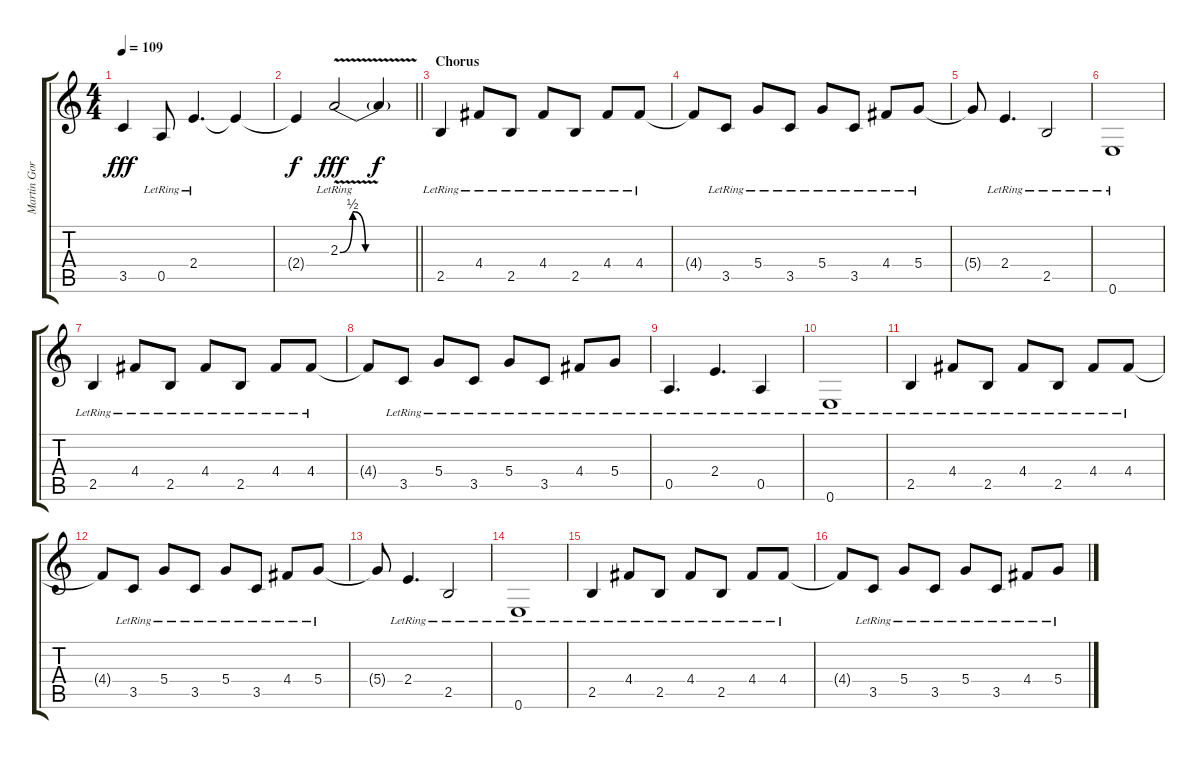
\track ("Martin Gore - Rythm Guitar II" "Martin Gor") {instrument acousticguitarsteel}
\staff {score tabs}
\tuning (E4 B3 G3 D3 A2 E2) {hide}
\ts (4 4)
\tempo 109
\clef g2
\ks c
3.5{t}.4{dy fff} 0.5{lr}.8 2.4{lr}.4{d} 2.4{t}.4 |
\barLineRight lightlight
2.4{t}.4{dy f} 2.3{be (custom 0 0 10 2 20 0 30 0 60 0) v lr}.2{dy fff} 2.3{t}.4{dy f} |
\section ("" "Chorus")
2.5{lr}.4 4.4{lr}.8 2.5{lr}.8 4.4{lr}.8 2.5{lr}.8 4.4{lr}.8 4.4{lr}.8 |
4.4{t}.8 3.5{lr}.8 5.4{lr}.8 3.5{lr}.8 5.4{lr}.8 3.5{lr}.8 4.4{lr}.8 5.4{lr}.8 |
5.4{t}.8 2.4{lr}.4{d} 2.5{lr}.2 |
0.6{lr}.1 |
2.5{lr}.4 4.4{lr}.8 2.5{lr}.8 4.4{lr}.8 2.5{lr}.8 4.4{lr}.8 4.4{lr}.8 |
4.4{t}.8 3.5{lr}.8 5.4{lr}.8 3.5{lr}.8 5.4{lr}.8 3.5{lr}.8 4.4{lr}.8 5.4{lr}.8 |
0.5{lr}.4{d} 2.4{lr}.4{d} 0.5{lr}.4 |
0.6{lr}.1 |
2.5{lr}.4 4.4{lr}.8 2.5{lr}.8 4.4{lr}.8 2.5{lr}.8 4.4{lr}.8 4.4{lr}.8 |
4.4{t}.8 3.5{lr}.8 5.4{lr}.8 3.5{lr}.8 5.4{lr}.8 3.5{lr}.8 4.4{lr}.8 5.4{lr}.8 |
5.4{t}.8 2.4{lr}.4{d} 2.5{lr}.2 |
0.6{lr}.1 |
2.5{lr}.4 4.4{lr}.8 2.5{lr}.8 4.4{lr}.8 2.5{lr}.8 4.4{lr}.8 4.4{lr}.8 |
4.4{t}.8 3.5{lr}.8 5.4{lr}.8 3.5{lr}.8 5.4{lr}.8 3.5{lr}.8 4.4{lr}.8 5.4{lr}.8
